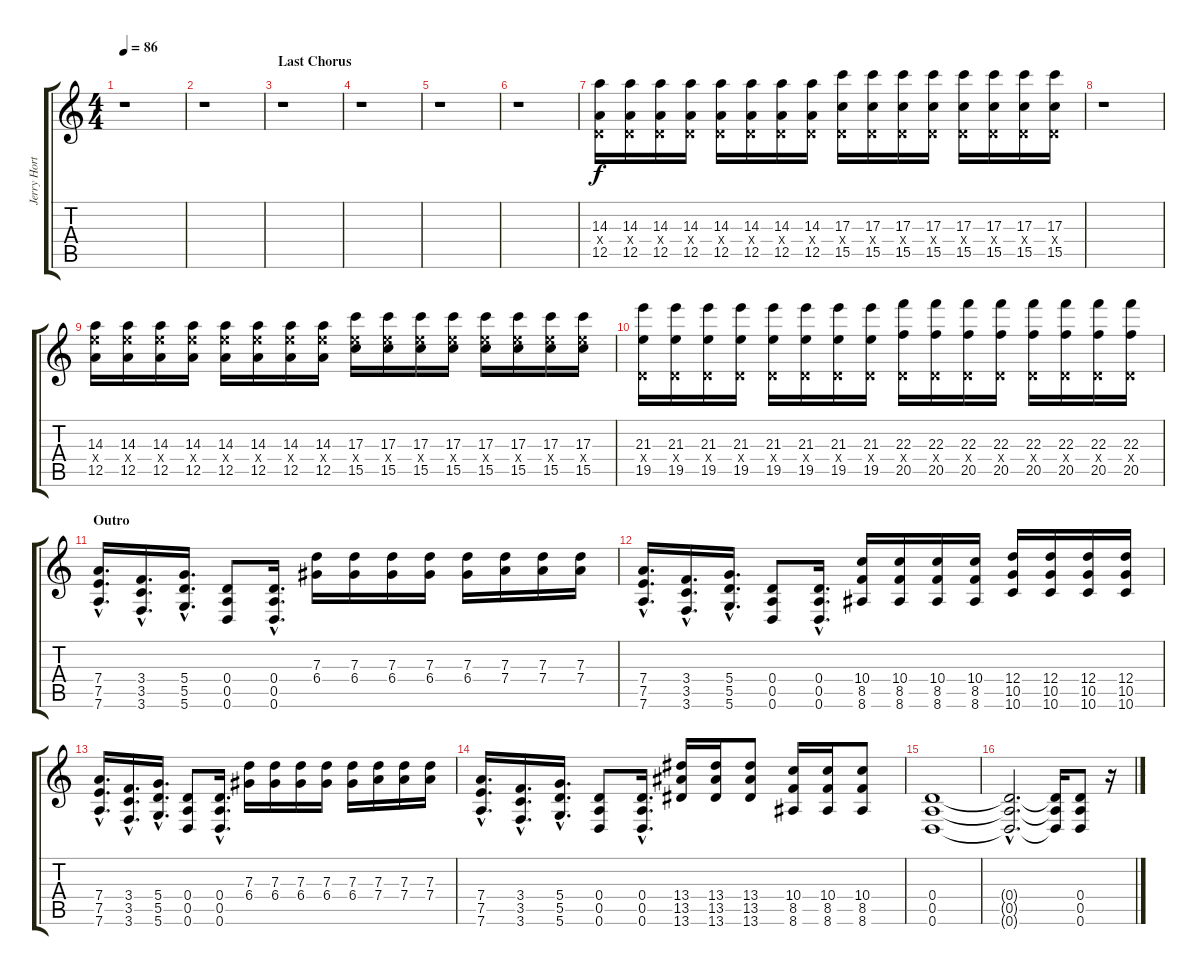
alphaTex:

\track ("Jerry Horton - 2nd Guitar" "Jerry Hort") {instrument distortionguitar}
\staff {score tabs}
\tuning (E4 B3 G3 D3 A2 D2) {hide}
\ts (4 4)
\tempo 86
\clef g2
\ks c
r.1{dy f} |
r.1 |
\section ("" "Last Chorus")
r.1 |
r.1 |
r.1 |
r.1 |
(14.3 0.4{x} 12.5).16{volume 16} (14.3 0.4{x} 12.5).16 (14.3 0.4{x} 12.5).16 (14.3 0.4{x} 12.5).16 (14.3 0.4{x} 12.5).16 (14.3 0.4{x} 12.5).16 (14.3 0.4{x} 12.5).16 (14.3 0.4{x} 12.5).16 (17.3 0.4{x} 15.5).16 (17.3 0.4{x} 15.5).16 (17.3 0.4{x} 15.5).16 (17.3 0.4{x} 15.5).16 (17.3 0.4{x} 15.5).16 (17.3 0.4{x} 15.5).16 (17.3 0.4{x} 15.5).16 (17.3 0.4{x} 15.5).16 |
r.1 |
(14.3 14.4{x} 12.5).16 (14.3 14.4{x} 12.5).16 (14.3 14.4{x} 12.5).16 (14.3 14.4{x} 12.5).16 (14.3 14.4{x} 12.5).16 (14.3 14.4{x} 12.5).16 (14.3 14.4{x} 12.5).16 (14.3 14.4{x} 12.5).16 (17.3 14.4{x} 15.5).16 (17.3 14.4{x} 15.5).16 (17.3 14.4{x} 15.5).16 (17.3 14.4{x} 15.5).16 (17.3 14.4{x} 15.5).16 (17.3 14.4{x} 15.5).16 (17.3 14.4{x} 15.5).16 (17.3 14.4{x} 15.5).16 |
(21.3 0.4{x} 19.5).16 (21.3 0.4{x} 19.5).16 (21.3 0.4{x} 19.5).16 (21.3 0.4{x} 19.5).16 (21.3 0.4{x} 19.5).16 (21.3 0.4{x} 19.5).16 (21.3 0.4{x} 19.5).16 (21.3 0.4{x} 19.5).16 (22.3 0.4{x} 20.5).16 (22.3 0.4{x} 20.5).16 (22.3 0.4{x} 20.5).16 (22.3 0.4{x} 20.5).16 (22.3 0.4{x} 20.5).16 (22.3 0.4{x} 20.5).16 (22.3 0.4{x} 20.5).16 (22.3 0.4{x} 20.5).16 |
\section ("" "Outro")
(7.4{hac} 7.5{hac} 7.6{hac}).16{d volume 14} (3.4{hac} 3.5{hac} 3.6{hac}).16{d} (5.4{hac} 5.5{hac} 5.6{hac}).16{d} (0.4 0.5 0.6).8 (0.4{hac} 0.5{hac} 0.6{hac}).16{d} (7.3 6.4).16 (7.3 6.4).16 (7.3 6.4).16 (7.3 6.4).16 (7.3 6.4).16 (7.3 7.4).16 (7.3 7.4).16 (7.3 7.4).16 |
(7.4{hac} 7.5{hac} 7.6{hac}).16{d} (3.4{hac} 3.5{hac} 3.6{hac}).16{d} (5.4{hac} 5.5{hac} 5.6{hac}).16{d} (0.4 0.5 0.6).8 (0.4{hac} 0.5{hac} 0.6{hac}).16{d} (10.4 8.5 8.6).16 (10.4 8.5 8.6).16 (10.4 8.5 8.6).16 (10.4 8.5 8.6).16 (12.4 10.5 10.6).16 (12.4 10.5 10.6).16 (12.4 10.5 10.6).16 (12.4 10.5 10.6).16 |
(7.4{hac} 7.5{hac} 7.6{hac}).16{d} (3.4{hac} 3.5{hac} 3.6{hac}).16{d} (5.4{hac} 5.5{hac} 5.6{hac}).16{d} (0.4 0.5 0.6).8 (0.4{hac} 0.5{hac} 0.6{hac}).16{d} (7.3 6.4).16 (7.3 6.4).16 (7.3 6.4).16 (7.3 6.4).16 (7.3 6.4).16 (7.3 7.4).16 (7.3 7.4).16 (7.3 7.4).16 |
(7.4{hac} 7.5{hac} 7.6{hac}).16{d} (3.4{hac} 3.5{hac} 3.6{hac}).16{d} (5.4{hac} 5.5{hac} 5.6{hac}).16{d} (0.4 0.5 0.6).8 (0.4{hac} 0.5{hac} 0.6{hac}).16{d} (13.4 13.5 13.6).16 (13.4 13.5 13.6).16 (13.4 13.5 13.6).8 (10.4 8.5 8.6).16 (10.4 8.5 8.6).16 (10.4 8.5 8.6).8 |
(0.4 0.5 0.6).1 |
(0.4{hac t} 0.5{hac t} 0.6{hac t}).2{d} (0.4{t} 0.5{t} 0.6{t}).16 (0.4 0.5 0.6).8 r.16
